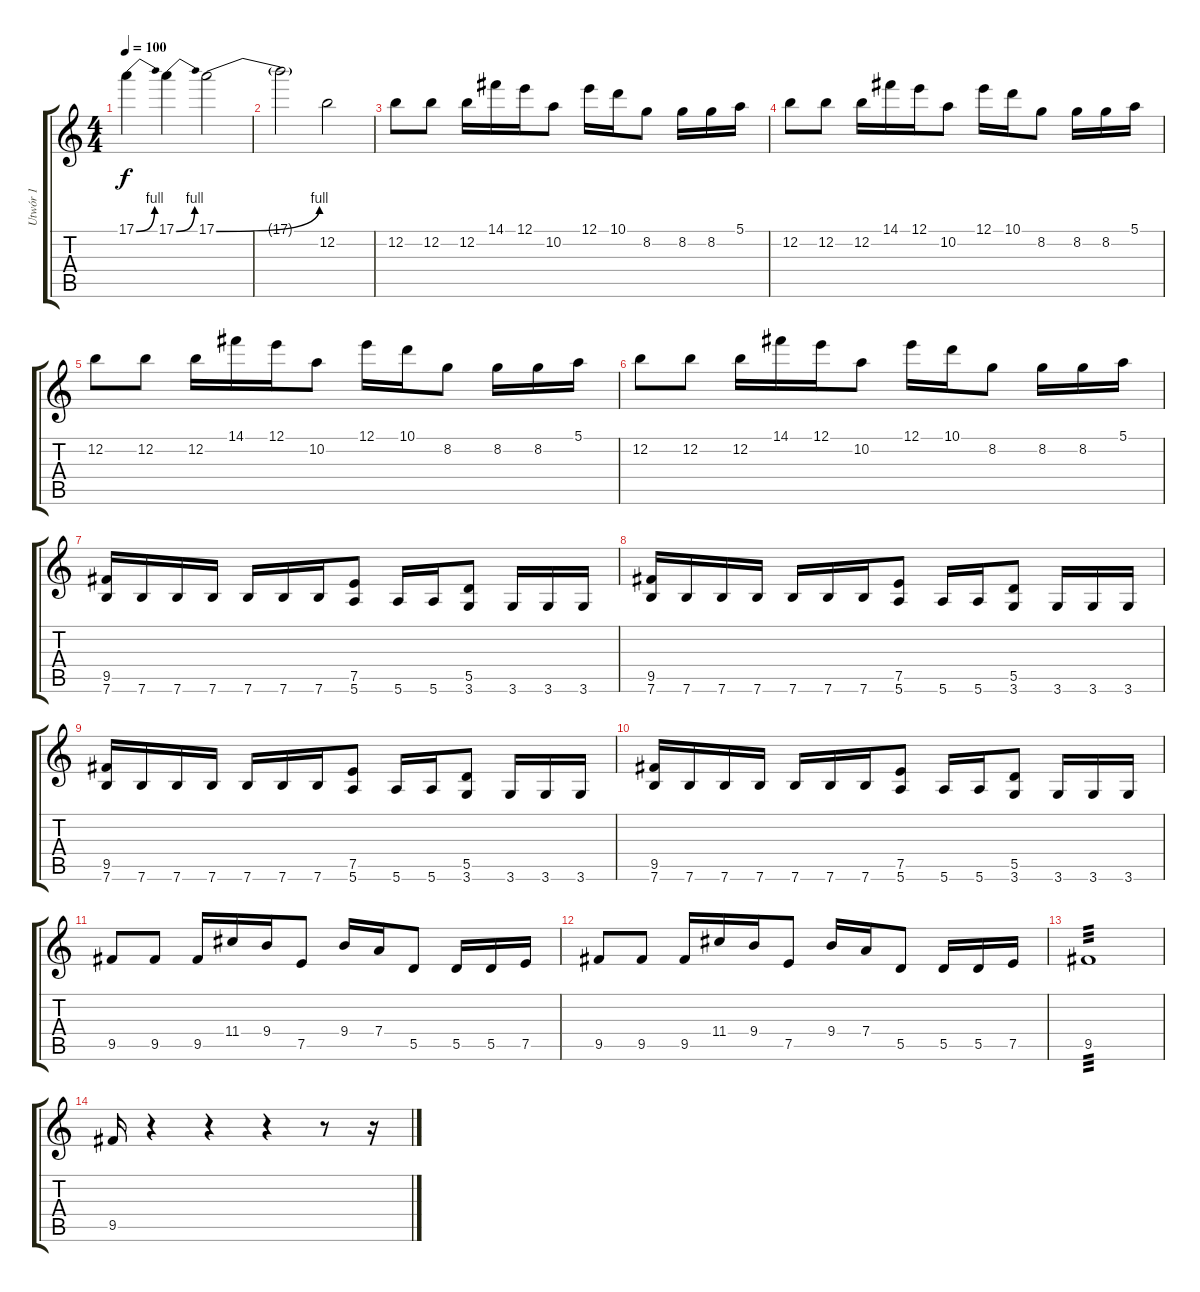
\track ("Utwór 1" "Utwór 1") {instrument distortionguitar}
\staff {score tabs}
\tuning (E4 B3 G3 D3 A2 E2) {hide}
\ts (4 4)
\tempo 100
\clef g2
\ks c
17.1{be (bend 0 0 60 4)}.4{dy f} 17.1{be (bend 0 0 60 4)}.4 17.1{be (bend 0 0 60 4)}.2 |
17.1{t}.2 12.2.2 |
12.2.8 12.2.8 12.2.16 14.1.16 12.1.16 10.2.8 12.1.16 10.1.16 8.2.8 8.2.16 8.2.16 5.1.16 |
12.2.8 12.2.8 12.2.16 14.1.16 12.1.16 10.2.8 12.1.16 10.1.16 8.2.8 8.2.16 8.2.16 5.1.16 |
12.2.8 12.2.8 12.2.16 14.1.16 12.1.16 10.2.8 12.1.16 10.1.16 8.2.8 8.2.16 8.2.16 5.1.16 |
12.2.8 12.2.8 12.2.16 14.1.16 12.1.16 10.2.8 12.1.16 10.1.16 8.2.8 8.2.16 8.2.16 5.1.16 |
(9.5 7.6).16 7.6.16 7.6.16 7.6.16 7.6.16 7.6.16 7.6.16 (7.5 5.6).8 5.6.16 5.6.16 (5.5 3.6).8 3.6.16 3.6.16 3.6.16 |
(9.5 7.6).16 7.6.16 7.6.16 7.6.16 7.6.16 7.6.16 7.6.16 (7.5 5.6).8 5.6.16 5.6.16 (5.5 3.6).8 3.6.16 3.6.16 3.6.16 |
(9.5 7.6).16 7.6.16 7.6.16 7.6.16 7.6.16 7.6.16 7.6.16 (7.5 5.6).8 5.6.16 5.6.16 (5.5 3.6).8 3.6.16 3.6.16 3.6.16 |
(9.5 7.6).16 7.6.16 7.6.16 7.6.16 7.6.16 7.6.16 7.6.16 (7.5 5.6).8 5.6.16 5.6.16 (5.5 3.6).8 3.6.16 3.6.16 3.6.16 |
9.5.8 9.5.8 9.5.16 11.4.16 9.4.16 7.5.8 9.4.16 7.4.16 5.5.8 5.5.16 5.5.16 7.5.16 |
9.5.8 9.5.8 9.5.16 11.4.16 9.4.16 7.5.8 9.4.16 7.4.16 5.5.8 5.5.16 5.5.16 7.5.16 |
9.5.1{tp 3} |
9.5.16 r.4 r.4 r.4 r.8 r.16
